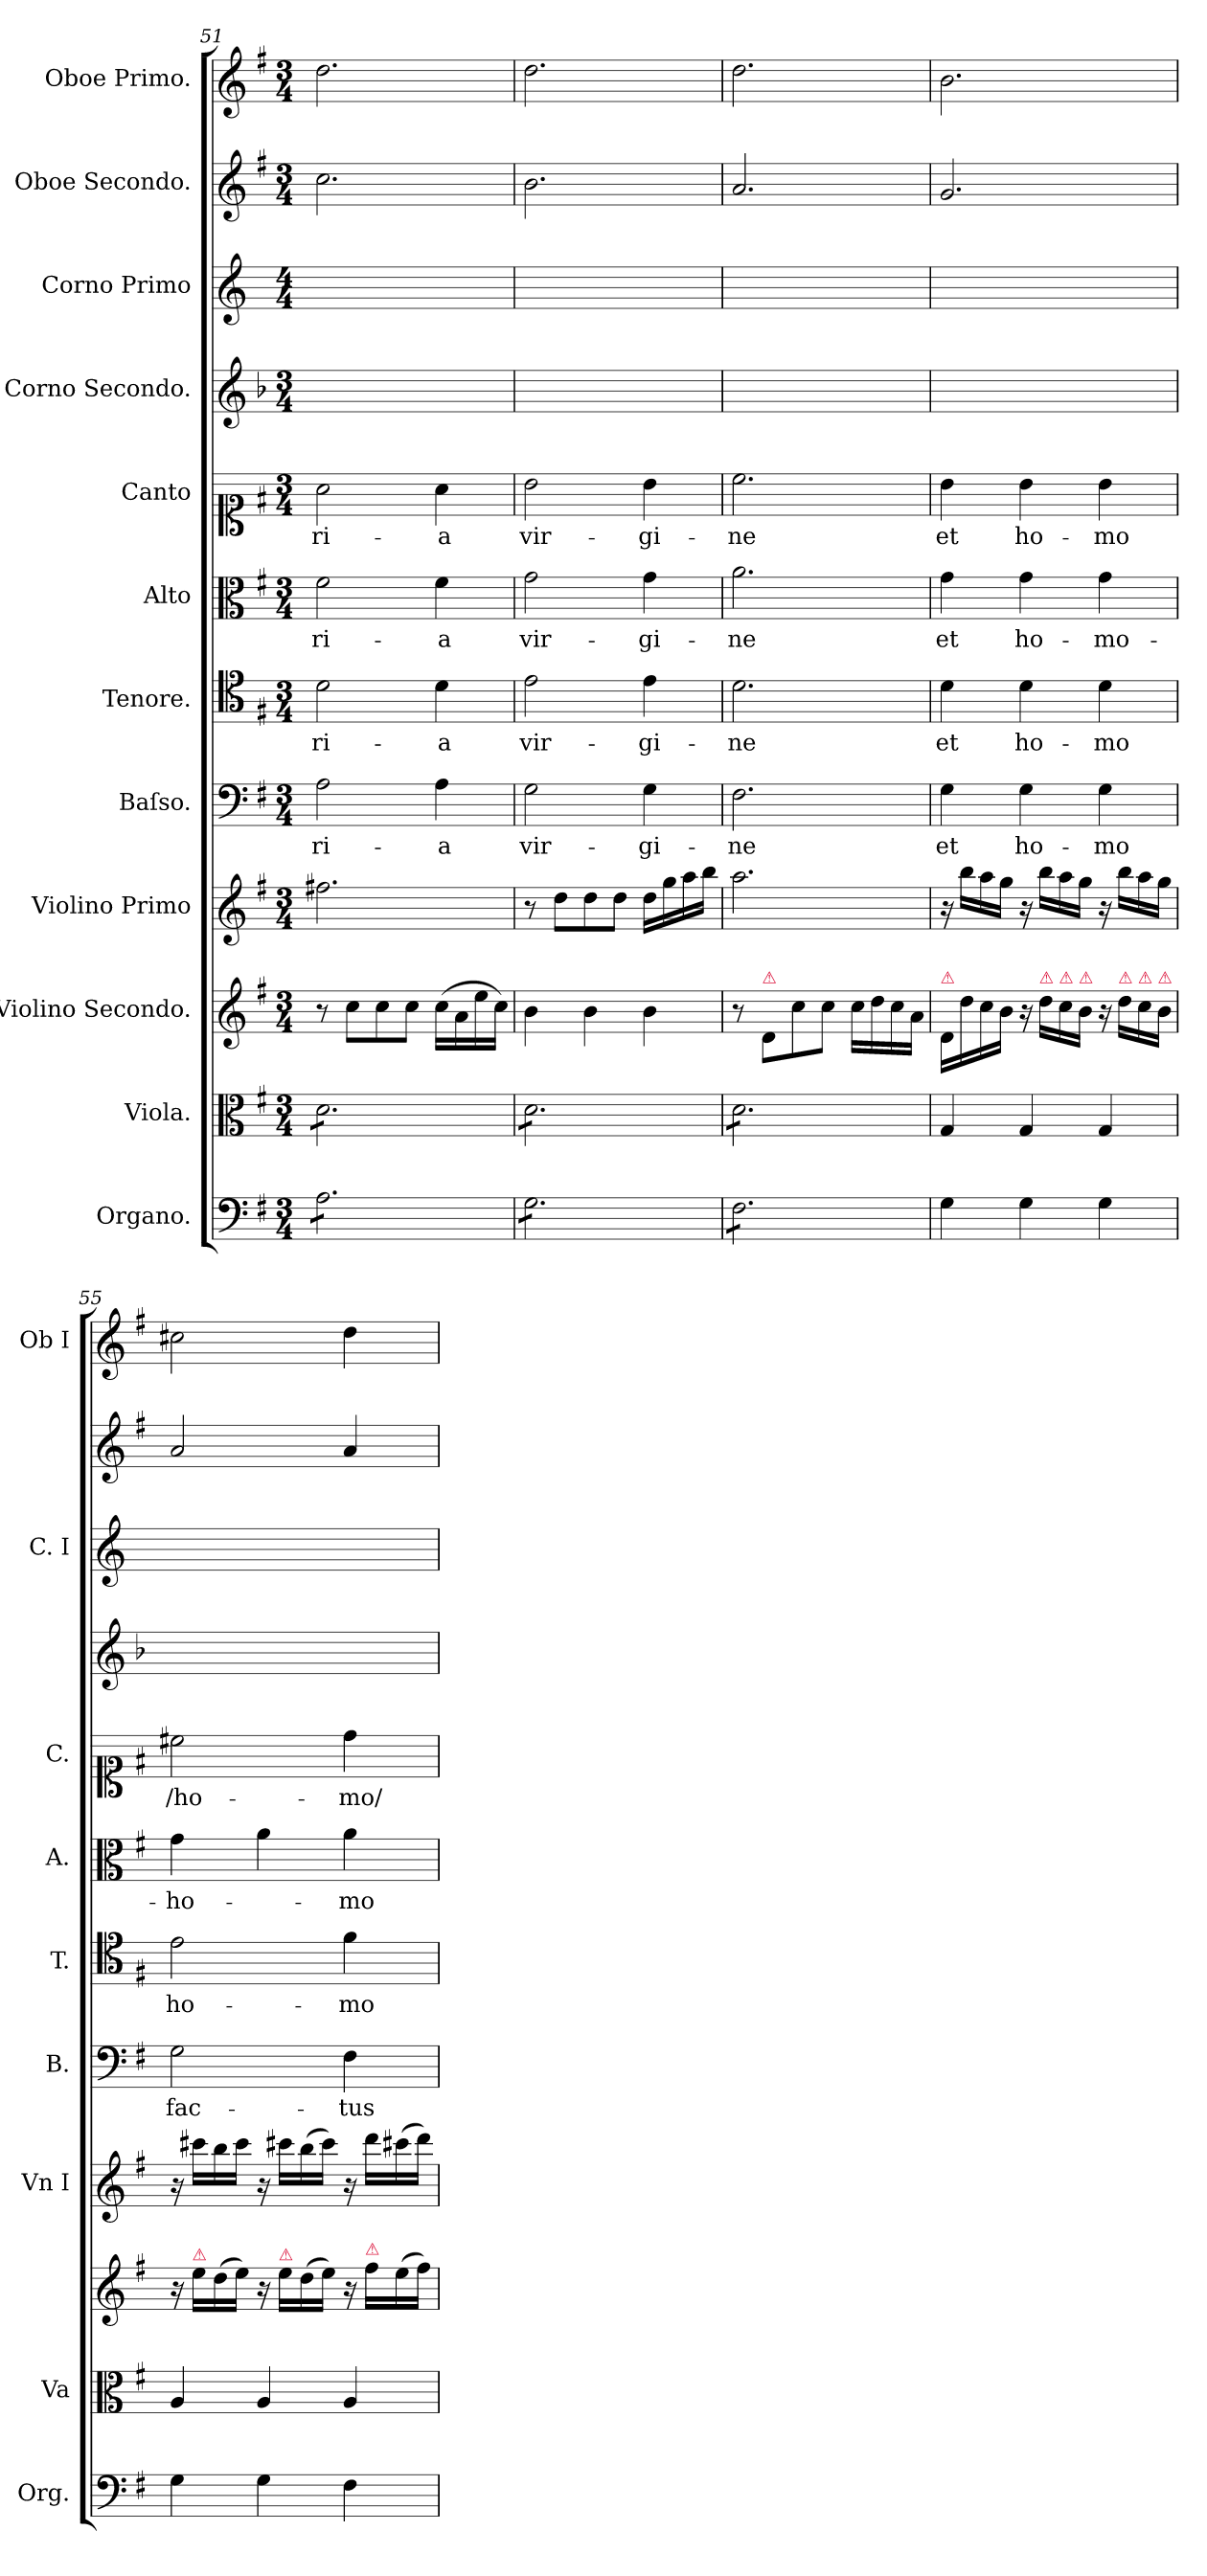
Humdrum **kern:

**kern	**kern	**kern	**kern	**kern	**text	**kern	**text	**kern	**text	**kern	**text	**kern	**kern	**kern	**kern
*part12	*part11	*part10	*part9	*part8	*part8	*part7	*part7	*part6	*part6	*part5	*part5	*part4	*part3	*part2	*part1
*staff12	*staff11	*staff10	*staff9	*staff8	*staff8	*staff7	*staff7	*staff6	*staff6	*staff5	*staff5	*staff4	*staff3	*staff2	*staff1
*I"Organo.	*I"Viola.	*I"Violino Secondo.	*I"Violino Primo	*I"Baſso.	*	*I"Tenore.	*	*I"Alto	*	*I"Canto	*	*I"Corno Secondo.	*I"Corno Primo	*I"Oboe Secondo.	*I"Oboe Primo.
*I'Org.	*I'Va	*	*I'Vn I	*I'B.	*	*I'T.	*	*I'A.	*	*I'C.	*	*	*I'C. I	*	*I'Ob I
*clefF4	*clefC3	*clefG2	*clefG2	*clefF4	*	*clefC4	*	*clefC3	*	*clefC1	*	*clefG2	*clefG2	*clefG2	*clefG2
*k[f#]	*k[f#]	*k[f#]	*k[f#]	*k[f#]	*	*k[f#]	*	*k[f#]	*	*k[f#]	*	*k[b-]	*k[]	*k[f#]	*k[f#]
*M3/4	*M3/4	*M3/4	*M3/4	*M3/4	*	*M3/4	*	*M3/4	*	*M3/4	*	*M3/4	*M4/4	*M3/4	*M3/4
=51	=51	=51	=51	=51	=51	=51	=51	=51	=51	=51	=51	=51	=51	=51	=51
*tremolo	*	*	*	*	*	*	*	*	*	*	*	*	*	*	*
*	*tremolo	*	*	*	*	*	*	*	*	*	*	*	*	*	*
8A\L	8d\L	8r	2.ff#X\	2A\	-ri-	2d\	-ri-	2f#\	-ri-	2a\	-ri-	2.ryy	2.ryy	2.cc\	2.dd\
8A\	8d\	8cc\L	.	.	.	.	.	.	.	.	.	.	.	.	.
8A\	8d\	8cc\	.	.	.	.	.	.	.	.	.	.	.	.	.
8A\	8d\	8cc\J	.	.	.	.	.	.	.	.	.	.	.	.	.
8A\	8d\	(16cc\LL	.	4A\	-a	4d\	-a	4f#\	-a	4a\	-a	.	.	.	.
.	.	16a\	.	.	.	.	.	.	.	.	.	.	.	.	.
8A\J	8d\J	16ee\	.	.	.	.	.	.	.	.	.	.	.	.	.
.	.	16cc\JJ)	.	.	.	.	.	.	.	.	.	.	.	.	.
=52	=52	=52	=52	=52	=52	=52	=52	=52	=52	=52	=52	=52	=52	=52	=52
8G\L	8d\L	4b\	8r	2G\	vir-	2e\	vir-	2g\	vir-	2b\	vir-	2.ryy	2.ryy	2.b\	2.dd\
8G\	8d\	.	8dd\L	.	.	.	.	.	.	.	.	.	.	.	.
8G\	8d\	4b\	8dd\	.	.	.	.	.	.	.	.	.	.	.	.
8G\	8d\	.	8dd\J	.	.	.	.	.	.	.	.	.	.	.	.
8G\	8d\	4b\	16dd\LL	4G\	-gi-	4e\	-gi-	4g\	-gi-	4b\	-gi-	.	.	.	.
.	.	.	16gg\	.	.	.	.	.	.	.	.	.	.	.	.
8G\J	8d\J	.	16aa\	.	.	.	.	.	.	.	.	.	.	.	.
.	.	.	16bb\JJ	.	.	.	.	.	.	.	.	.	.	.	.
=53	=53	=53	=53	=53	=53	=53	=53	=53	=53	=53	=53	=53	=53	=53	=53
8F#\L	8d\L	8r	2.aa\	2.F#\	-ne	2.d\	-ne	2.a\	-ne	2.cc\	-ne	2.ryy	2.ryy	2.a/	2.dd\
!	!	!LO:TX:a:color=crimson:t=⚠	!	!	!	!	!	!	!	!	!	!	!	!	!
8F#\	8d\	8d/L	.	.	.	.	.	.	.	.	.	.	.	.	.
8F#\	8d\	8cc\	.	.	.	.	.	.	.	.	.	.	.	.	.
8F#\	8d\	8cc\J	.	.	.	.	.	.	.	.	.	.	.	.	.
8F#\	8d\	16cc\LL	.	.	.	.	.	.	.	.	.	.	.	.	.
.	.	16dd\	.	.	.	.	.	.	.	.	.	.	.	.	.
8F#\J	8d\J	16cc\	.	.	.	.	.	.	.	.	.	.	.	.	.
*	*Xtremolo	*	*	*	*	*	*	*	*	*	*	*	*	*	*
*Xtremolo	*	*	*	*	*	*	*	*	*	*	*	*	*	*	*
.	.	16a\JJ	.	.	.	.	.	.	.	.	.	.	.	.	.
=54	=54	=54	=54	=54	=54	=54	=54	=54	=54	=54	=54	=54	=54	=54	=54
!	!	!LO:TX:a:color=crimson:t=⚠	!	!	!	!	!	!	!	!	!	!	!	!	!
4G\	4G/	16d/LL	16r	4G\	et	4d\	et	4g\	et	4b\	et	2.ryy	2.ryy	2.g/	2.b\
.	.	16dd\	16bb\LL	.	.	.	.	.	.	.	.	.	.	.	.
.	.	16cc\	16aa\	.	.	.	.	.	.	.	.	.	.	.	.
.	.	16b\JJ	16gg\JJ	.	.	.	.	.	.	.	.	.	.	.	.
4G\	4G/	16r	16r	4G\	ho-	4d\	ho-	4g\	ho-	4b\	ho-	.	.	.	.
!	!	!LO:TX:a:color=crimson:t=⚠	!	!	!	!	!	!	!	!	!	!	!	!	!
.	.	16dd\LL	16bb\LL	.	.	.	.	.	.	.	.	.	.	.	.
!	!	!LO:TX:a:color=crimson:t=⚠	!	!	!	!	!	!	!	!	!	!	!	!	!
.	.	16cc\	16aa\	.	.	.	.	.	.	.	.	.	.	.	.
!	!	!LO:TX:a:color=crimson:t=⚠	!	!	!	!	!	!	!	!	!	!	!	!	!
.	.	16b\JJ	16gg\JJ	.	.	.	.	.	.	.	.	.	.	.	.
4G\	4G/	16r	16r	4G\	-mo	4d\	-mo	4g\	-mo-	4b\	-mo	.	.	.	.
!	!	!LO:TX:a:color=crimson:t=⚠	!	!	!	!	!	!	!	!	!	!	!	!	!
.	.	16dd\LL	16bb\LL	.	.	.	.	.	.	.	.	.	.	.	.
!	!	!LO:TX:a:color=crimson:t=⚠	!	!	!	!	!	!	!	!	!	!	!	!	!
.	.	16cc\	16aa\	.	.	.	.	.	.	.	.	.	.	.	.
!	!	!LO:TX:a:color=crimson:t=⚠	!	!	!	!	!	!	!	!	!	!	!	!	!
.	.	16b\JJ	16gg\JJ	.	.	.	.	.	.	.	.	.	.	.	.
=55	=55	=55	=55	=55	=55	=55	=55	=55	=55	=55	=55	=55	=55	=55	=55
!	!	!	!	!	!	!	!LO:LY:i	!	!	!	!	!	!	!	!
4G\	4A/	16r	16r	2G\	fac-	2e\	ho-	4g\	-ho-	2cc#X\	/ho-	2.ryy	2.ryy	2a/	2cc#X\
!	!	!LO:TX:a:color=crimson:t=⚠	!	!	!	!	!	!	!	!	!	!	!	!	!
.	.	16ee\LL	16ccc#X\LL	.	.	.	.	.	.	.	.	.	.	.	.
.	.	(16dd\	16bb\	.	.	.	.	.	.	.	.	.	.	.	.
.	.	16ee\JJ)	16ccc#\JJ	.	.	.	.	.	.	.	.	.	.	.	.
4G\	4A/	16r	16r	.	.	.	.	4a\	.	.	.	.	.	.	.
!	!	!LO:TX:a:color=crimson:t=⚠	!	!	!	!	!	!	!	!	!	!	!	!	!
.	.	16ee\LL	16ccc#X\LL	.	.	.	.	.	.	.	.	.	.	.	.
.	.	(16dd\	(16bb\	.	.	.	.	.	.	.	.	.	.	.	.
.	.	16ee\JJ)	16ccc#\JJ)	.	.	.	.	.	.	.	.	.	.	.	.
!	!	!	!	!	!	!	!LO:LY:i	!	!	!	!	!	!	!	!
4F#\	4A/	16r	16r	4F#\	-tus	4f#\	-mo	4a\	-mo	4dd\	-mo/	.	.	4a/	4dd\
!	!	!LO:TX:a:color=crimson:t=⚠	!	!	!	!	!	!	!	!	!	!	!	!	!
.	.	16ff#\LL	16ddd\LL	.	.	.	.	.	.	.	.	.	.	.	.
.	.	(16ee\	(16ccc#X\	.	.	.	.	.	.	.	.	.	.	.	.
.	.	16ff#\JJ)	16ddd\JJ)	.	.	.	.	.	.	.	.	.	.	.	.
=	=	=	=	=	=	=	=	=	=	=	=	=	=	=	=
*-	*-	*-	*-	*-	*-	*-	*-	*-	*-	*-	*-	*-	*-	*-	*-
